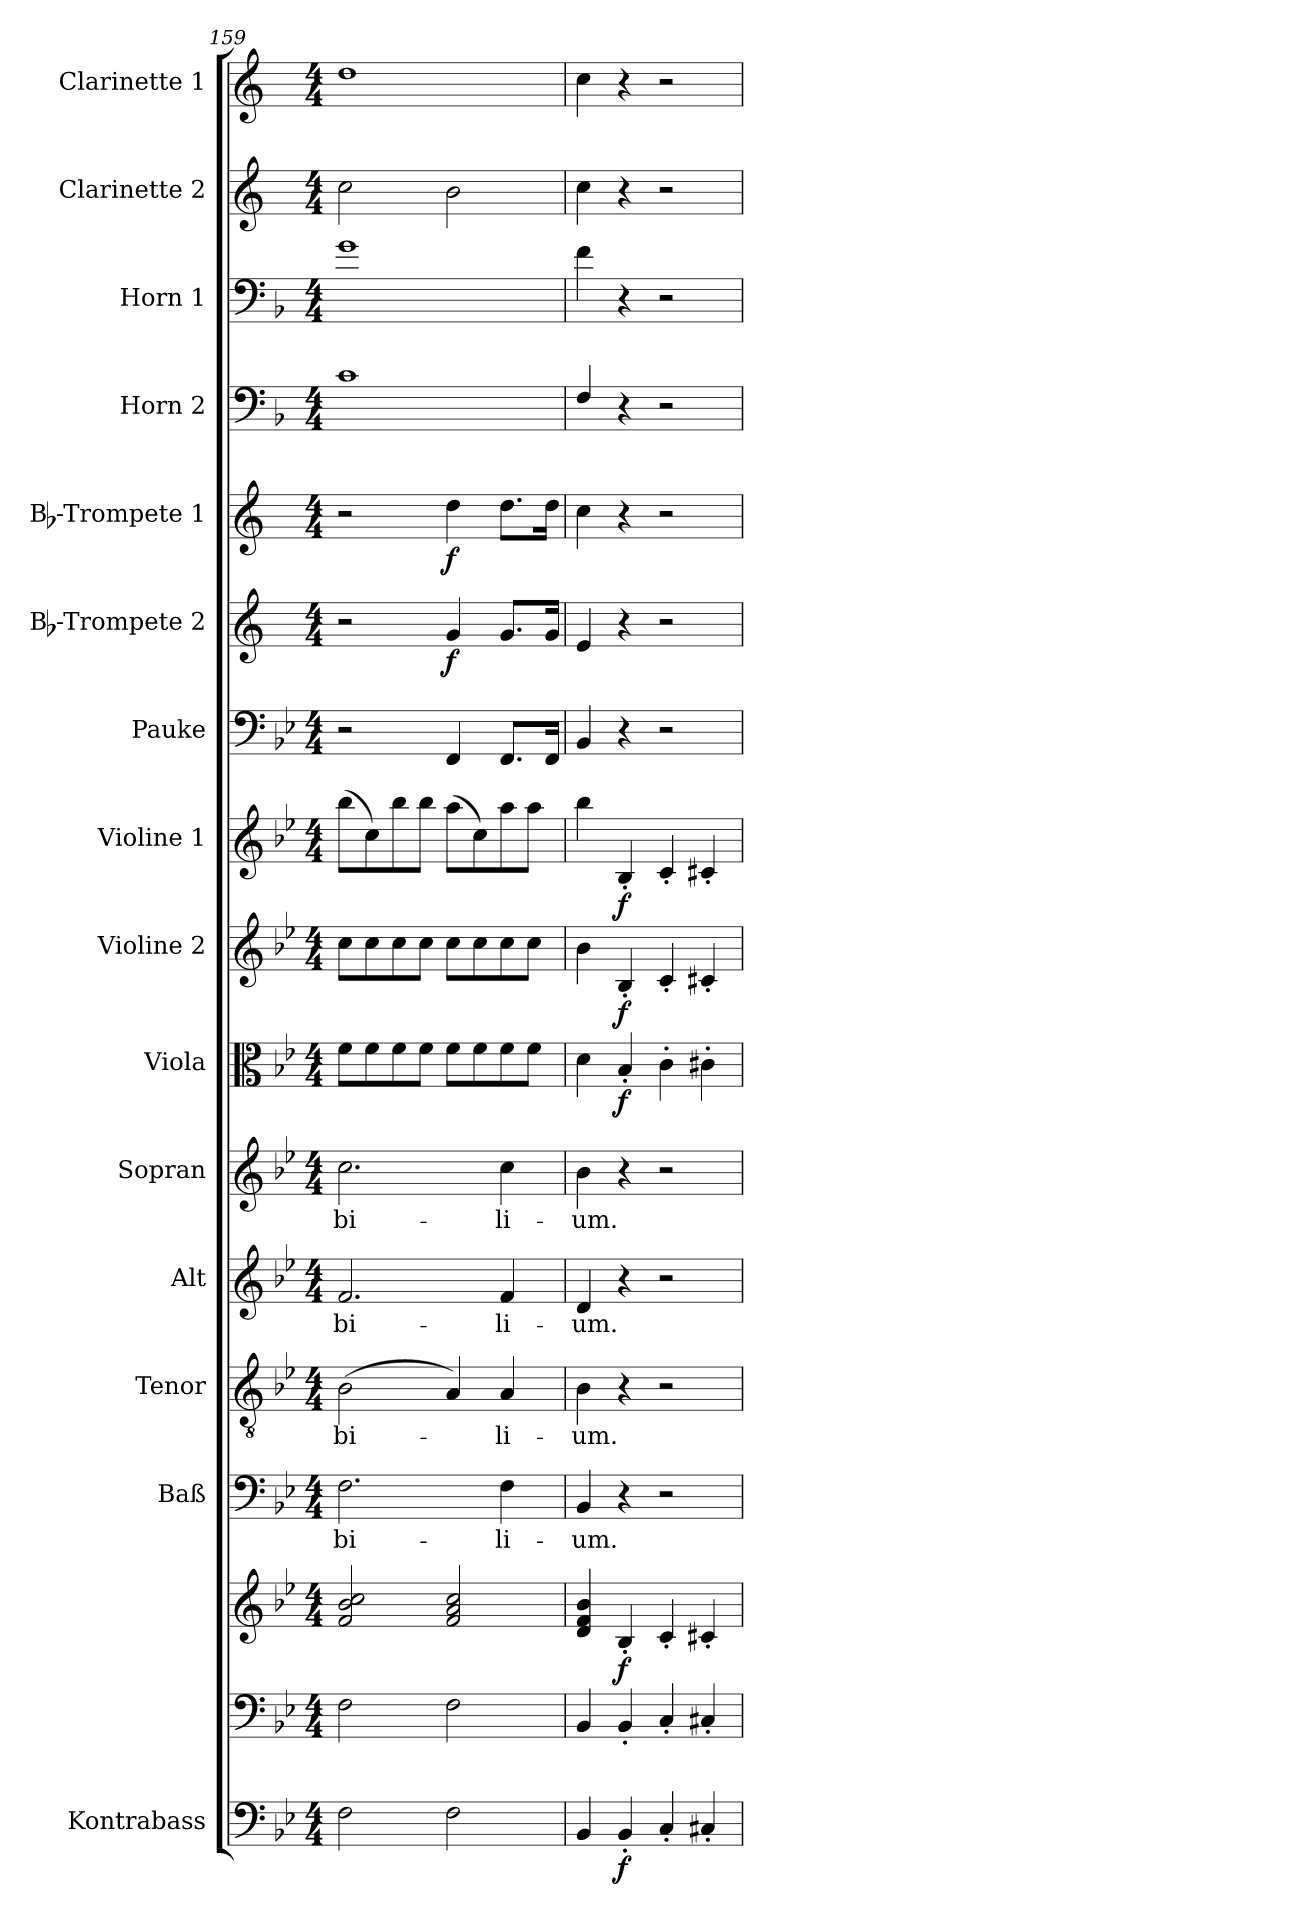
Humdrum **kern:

**kern	**dynam	**kern	**kern	**dynam	**kern	**text	**kern	**text	**kern	**text	**kern	**text	**kern	**dynam	**kern	**dynam	**kern	**dynam	**kern	**kern	**dynam	**kern	**dynam	**kern	**kern	**kern	**kern
*part16	*part16	*part15	*part15	*part15	*part14	*part14	*part13	*part13	*part12	*part12	*part11	*part11	*part10	*part10	*part9	*part9	*part8	*part8	*part7	*part6	*part6	*part5	*part5	*part4	*part3	*part2	*part1
*staff17	*staff17	*staff16	*staff15	*staff15/16	*staff14	*staff14	*staff13	*staff13	*staff12	*staff12	*staff11	*staff11	*staff10	*staff10	*staff9	*staff9	*staff8	*staff8	*staff7	*staff6	*staff6	*staff5	*staff5	*staff4	*staff3	*staff2	*staff1
*I"Kontrabass	*	*	*	*	*I"Baß	*	*I"Tenor	*	*I"Alt	*	*I"Sopran	*	*I"Viola	*	*I"Violine 2	*	*I"Violine 1	*	*I"Pauke	*I"Bb-Trompete 2	*	*I"Bb-Trompete 1	*	*I"Horn 2	*I"Horn 1	*I"Clarinette 2	*I"Clarinette 1
*I'Kb.	*	*	*	*	*I'Baß	*	*I'Ten	*	*I'Alt	*	*I'Sop	*	*I'Vla.	*	*I'Vln. 2	*	*I'Vln. 1	*	*I'Pk.	*I'Bb Trp. 2	*	*I'Bb Trp. 1	*	*I'Hrn. 2	*I'Hrn. 1	*I'Cl. 2	*I'Cl. 1
*clefF4	*	*clefF4	*clefG2	*	*clefF4	*	*clefGv2	*	*clefG2	*	*clefG2	*	*clefC3	*	*clefG2	*	*clefG2	*	*clefF4	*clefG2	*	*clefG2	*	*clefF4	*clefF4	*clefG2	*clefG2
*ITrd7c12	*	*	*	*	*	*	*	*	*	*	*	*	*	*	*	*	*	*	*	*ITrd1c2	*	*ITrd1c2	*	*ITrd4c7	*ITrd4c7	*ITrd1c2	*ITrd1c2
*k[b-e-]	*	*k[b-e-]	*k[b-e-]	*	*k[b-e-]	*	*k[b-e-]	*	*k[b-e-]	*	*k[b-e-]	*	*k[b-e-]	*	*k[b-e-]	*	*k[b-e-]	*	*k[b-e-]	*k[b-e-]	*	*k[b-e-]	*	*k[b-e-]	*k[b-e-]	*k[b-e-]	*k[b-e-]
*B-:	*	*B-:	*B-:	*	*B-:	*	*B-:	*	*B-:	*	*B-:	*	*B-:	*	*B-:	*	*B-:	*	*B-:	*B-:	*	*B-:	*	*B-:	*B-:	*B-:	*B-:
*M4/4	*	*M4/4	*M4/4	*	*M4/4	*	*M4/4	*	*M4/4	*	*M4/4	*	*M4/4	*	*M4/4	*	*M4/4	*	*M4/4	*M4/4	*	*M4/4	*	*M4/4	*M4/4	*M4/4	*M4/4
=159	=159	=159	=159	=159	=159	=159	=159	=159	=159	=159	=159	=159	=159	=159	=159	=159	=159	=159	=159	=159	=159	=159	=159	=159	=159	=159	=159
!	!	!	!	!	!	!LO:LY:b	!	!LO:LY:b	!	!LO:LY:b	!	!LO:LY:b	!	!	!	!	!	!	!	!	!	!	!	!	!	!	!
2FF\	.	2F\	2f/ 2b-/ 2cc/	.	2.F\	-bi-	(>2B-\	-bi-	2.f/	-bi-	2.cc\	-bi-	8f\L	.	8cc\L	.	(>8bb-\L	.	2r	2r	.	2r	.	1F	1c	2b-\	1cc
.	.	.	.	.	.	.	.	.	.	.	.	.	8f\	.	8cc\	.	8cc\)	.	.	.	.	.	.	.	.	.	.
.	.	.	.	.	.	.	.	.	.	.	.	.	8f\	.	8cc\	.	8bb-\	.	.	.	.	.	.	.	.	.	.
.	.	.	.	.	.	.	.	.	.	.	.	.	8f\J	.	8cc\J	.	8bb-\J	.	.	.	.	.	.	.	.	.	.
!	!	!	!	!	!	!	!	!	!	!	!	!	!	!	!	!	!	!	!	!	!LO:DY:b	!	!LO:DY:b	!	!	!	!
2FF\	.	2F\	2f/ 2a/ 2cc/	.	.	.	4A/)	.	.	.	.	.	8f\L	.	8cc\L	.	(>8aa\L	.	4FF/	4f/	f	4cc\	f	.	.	2a\	.
.	.	.	.	.	.	.	.	.	.	.	.	.	8f\	.	8cc\	.	8cc\)	.	.	.	.	.	.	.	.	.	.
!	!	!	!	!	!	!LO:LY:b	!	!LO:LY:b	!	!LO:LY:b	!	!LO:LY:b	!	!	!	!	!	!	!	!	!	!	!	!	!	!	!
.	.	.	.	.	4F\	-li-	4A/	-li-	4f/	-li-	4cc\	-li-	8f\	.	8cc\	.	8aa\	.	8.FF/L	8.f/L	.	8.cc\L	.	.	.	.	.
.	.	.	.	.	.	.	.	.	.	.	.	.	8f\J	.	8cc\J	.	8aa\J	.	.	.	.	.	.	.	.	.	.
.	.	.	.	.	.	.	.	.	.	.	.	.	.	.	.	.	.	.	16FF/Jk	16f/Jk	.	16cc\Jk	.	.	.	.	.
=160	=160	=160	=160	=160	=160	=160	=160	=160	=160	=160	=160	=160	=160	=160	=160	=160	=160	=160	=160	=160	=160	=160	=160	=160	=160	=160	=160
!	!	!	!	!	!	!LO:LY:b	!	!LO:LY:b	!	!LO:LY:b	!	!LO:LY:b	!	!	!	!	!	!	!	!	!	!	!	!	!	!	!
4BBB-/	.	4BB-/	4d/ 4f/ 4b-/	.	4BB-/	-um.	4B-\	-um.	4d/	-um.	4b-\	-um.	4d\	.	4b-\	.	4bb-\	.	4BB-/	4d/	.	4b-\	.	4BB-/	4B-\	4b-\	4b-\
!	!LO:DY:b	!	!	!LO:DY:b	!	!	!	!	!	!	!	!	!	!LO:DY:b	!	!LO:DY:b	!	!LO:DY:b	!	!	!	!	!	!	!	!	!
4BBB-'</	f	4BB-'</	4B-'</	f	4r	.	4r	.	4r	.	4r	.	4B-'</	f	4B-'</	f	4B-'</	f	4r	4r	.	4r	.	4r	4r	4r	4r
4CC'</	.	4C'</	4c'</	.	2r	.	2r	.	2r	.	2r	.	4c'>\	.	4c'</	.	4c'</	.	2r	2r	.	2r	.	2r	2r	2r	2r
4CC#X'</	.	4C#X'</	4c#X'</	.	.	.	.	.	.	.	.	.	4c#X'>\	.	4c#X'</	.	4c#X'</	.	.	.	.	.	.	.	.	.	.
=	=	=	=	=	=	=	=	=	=	=	=	=	=	=	=	=	=	=	=	=	=	=	=	=	=	=	=
*-	*-	*-	*-	*-	*-	*-	*-	*-	*-	*-	*-	*-	*-	*-	*-	*-	*-	*-	*-	*-	*-	*-	*-	*-	*-	*-	*-
